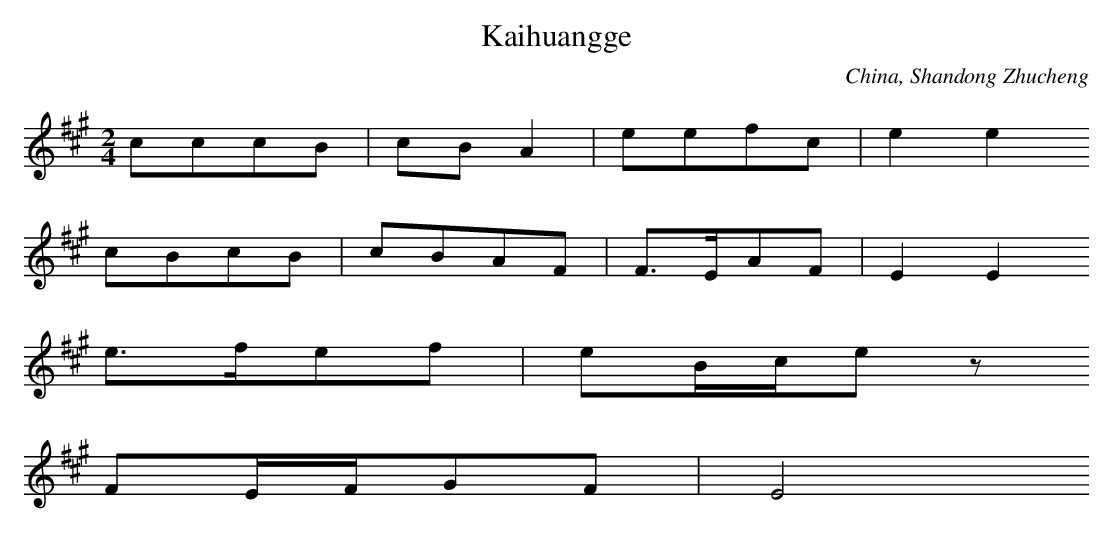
X:1
T: Kaihuangge
O: China, Shandong Zhucheng
M: 2/4
L: 1/16
K: A
c2c2c2B2 | c2B2A4 | e2e2f2c2 | e4e4
c2B2c2B2 | c2B2A2F2 | F3EA2F2 | E4E4
e3fe2f2 | e2Bce2z2
F2EFG2F2 | E8
